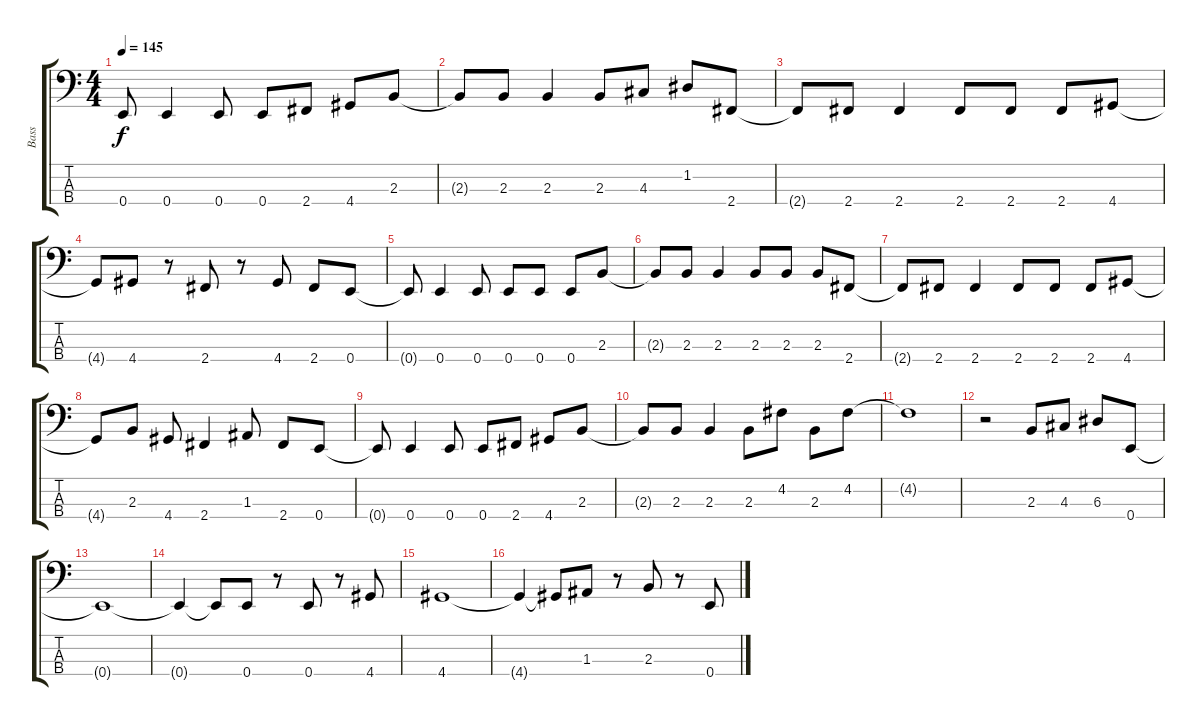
\track ("Bass" "Bass") {instrument electricbasspick}
\staff {score tabs}
\tuning (G2 D2 A1 E1) {hide}
\ts (4 4)
\tempo 145
\clef f4
\ks c
0.4{t}.8{dy f} 0.4.4 0.4.8 0.4.8 2.4.8 4.4.8 2.3.8 |
2.3{t}.8 2.3.8 2.3.4 2.3.8 4.3.8 1.2.8 2.4.8 |
2.4{t}.8 2.4.8 2.4.4 2.4.8 2.4.8 2.4.8 4.4.8 |
4.4{t}.8 4.4.8 r.8 2.4.8 r.8 4.4.8 2.4.8 0.4.8 |
0.4{t}.8 0.4.4 0.4.8 0.4.8 0.4.8 0.4.8 2.3.8 |
2.3{t}.8 2.3.8 2.3.4 2.3.8 2.3.8 2.3.8 2.4.8 |
2.4{t}.8 2.4.8 2.4.4 2.4.8 2.4.8 2.4.8 4.4.8 |
4.4{t}.8 2.3.8 4.4.8 2.4.4 1.3.8 2.4.8 0.4.8 |
0.4{t}.8 0.4.4 0.4.8 0.4.8 2.4.8 4.4.8 2.3.8 |
2.3{t}.8 2.3.8 2.3.4 2.3.8 4.2.8 2.3.8 4.2.8 |
4.2{t}.1 |
r.2 2.3.8 4.3.8 6.3.8 0.4.8 |
0.4{t}.1 |
0.4{t}.4 0.4{t}.8 0.4.8 r.8 0.4.8 r.8 4.4.8 |
4.4.1 |
4.4{t}.4 4.4{t}.8 1.3.8 r.8 2.3.8 r.8 0.4.8
